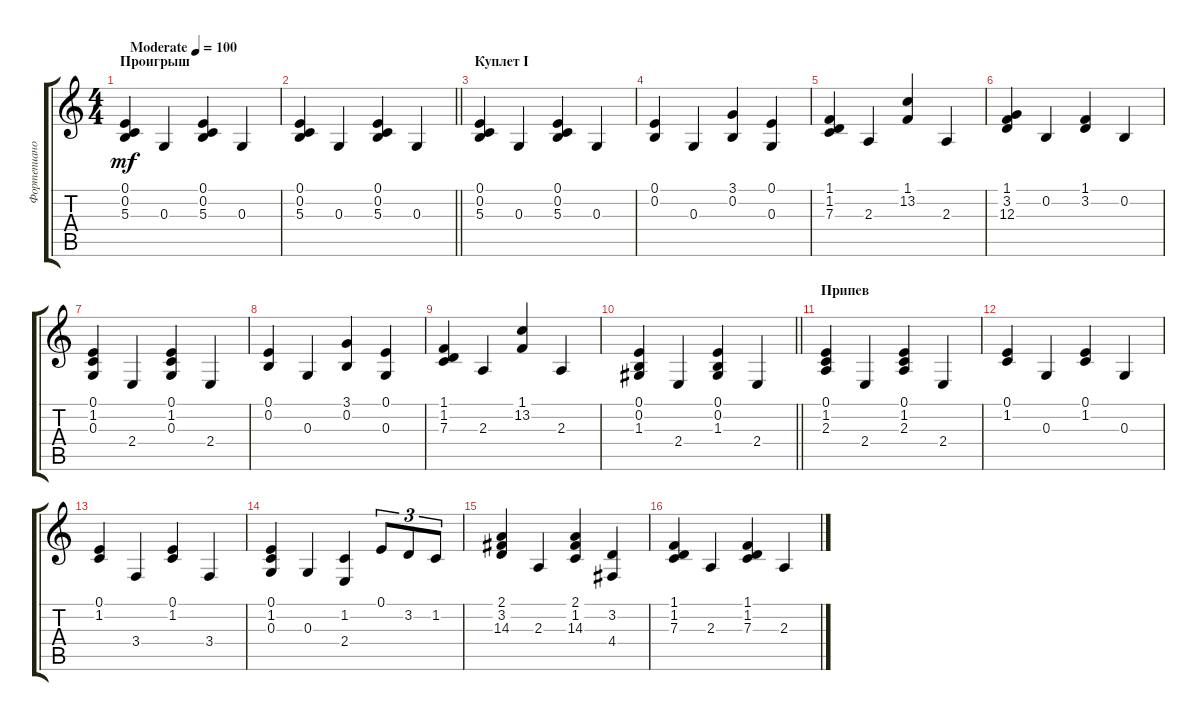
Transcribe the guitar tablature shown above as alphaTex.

\track ("Фортепиано (правая рука)" "Фортепиано") {instrument acousticgrandpiano}
\staff {score tabs}
\tuning (E4 B3 G3 D3 A2 E2) {hide}
\ts (4 4)
\section ("" "Проигрыш")
\tempo (100 "Moderate")
\clef g2
\ks c
(0.1 0.2 5.3).4{dy mf instrument acousticgrandpiano} 0.3.4 (0.1 0.2 5.3).4 0.3.4 |
\barLineRight lightlight
(0.1 0.2 5.3).4 0.3.4 (0.1 0.2 5.3).4 0.3.4 |
\section ("" "Куплет I")
(0.1 0.2 5.3).4 0.3.4 (0.1 0.2 5.3).4 0.3.4 |
(0.1 0.2).4 0.3.4 (3.1 0.2).4 (0.1 0.3).4 |
(1.1 1.2 7.3).4 2.3.4 (1.1 13.2).4 2.3.4 |
(1.1 3.2 12.3).4 0.2.4 (1.1 3.2).4 0.2.4 |
(0.1 1.2 0.3).4 2.4.4 (0.1 1.2 0.3).4 2.4.4 |
(0.1 0.2).4 0.3.4 (3.1 0.2).4 (0.1 0.3).4 |
(1.1 1.2 7.3).4 2.3.4 (1.1 13.2).4 2.3.4 |
\barLineRight lightlight
(0.1 0.2 1.3).4 2.4.4 (0.1 0.2 1.3).4 2.4.4 |
\section ("" "Припев")
(0.1 1.2 2.3).4 2.4.4 (0.1 1.2 2.3).4 2.4.4 |
(0.1 1.2).4 0.3.4 (0.1 1.2).4 0.3.4 |
(0.1 1.2).4 3.4.4 (0.1 1.2).4 3.4.4 |
(0.1 1.2 0.3).4 0.3.4 (1.2 2.4).4 0.1.8{tu (3 2)} 3.2.8{tu (3 2)} 1.2.8{tu (3 2)} |
(2.1 3.2 14.3).4 2.3.4 (2.1 1.2 14.3).4 (3.2 4.4).4 |
(1.1 1.2 7.3).4 2.3.4 (1.1 1.2 7.3).4 2.3.4
